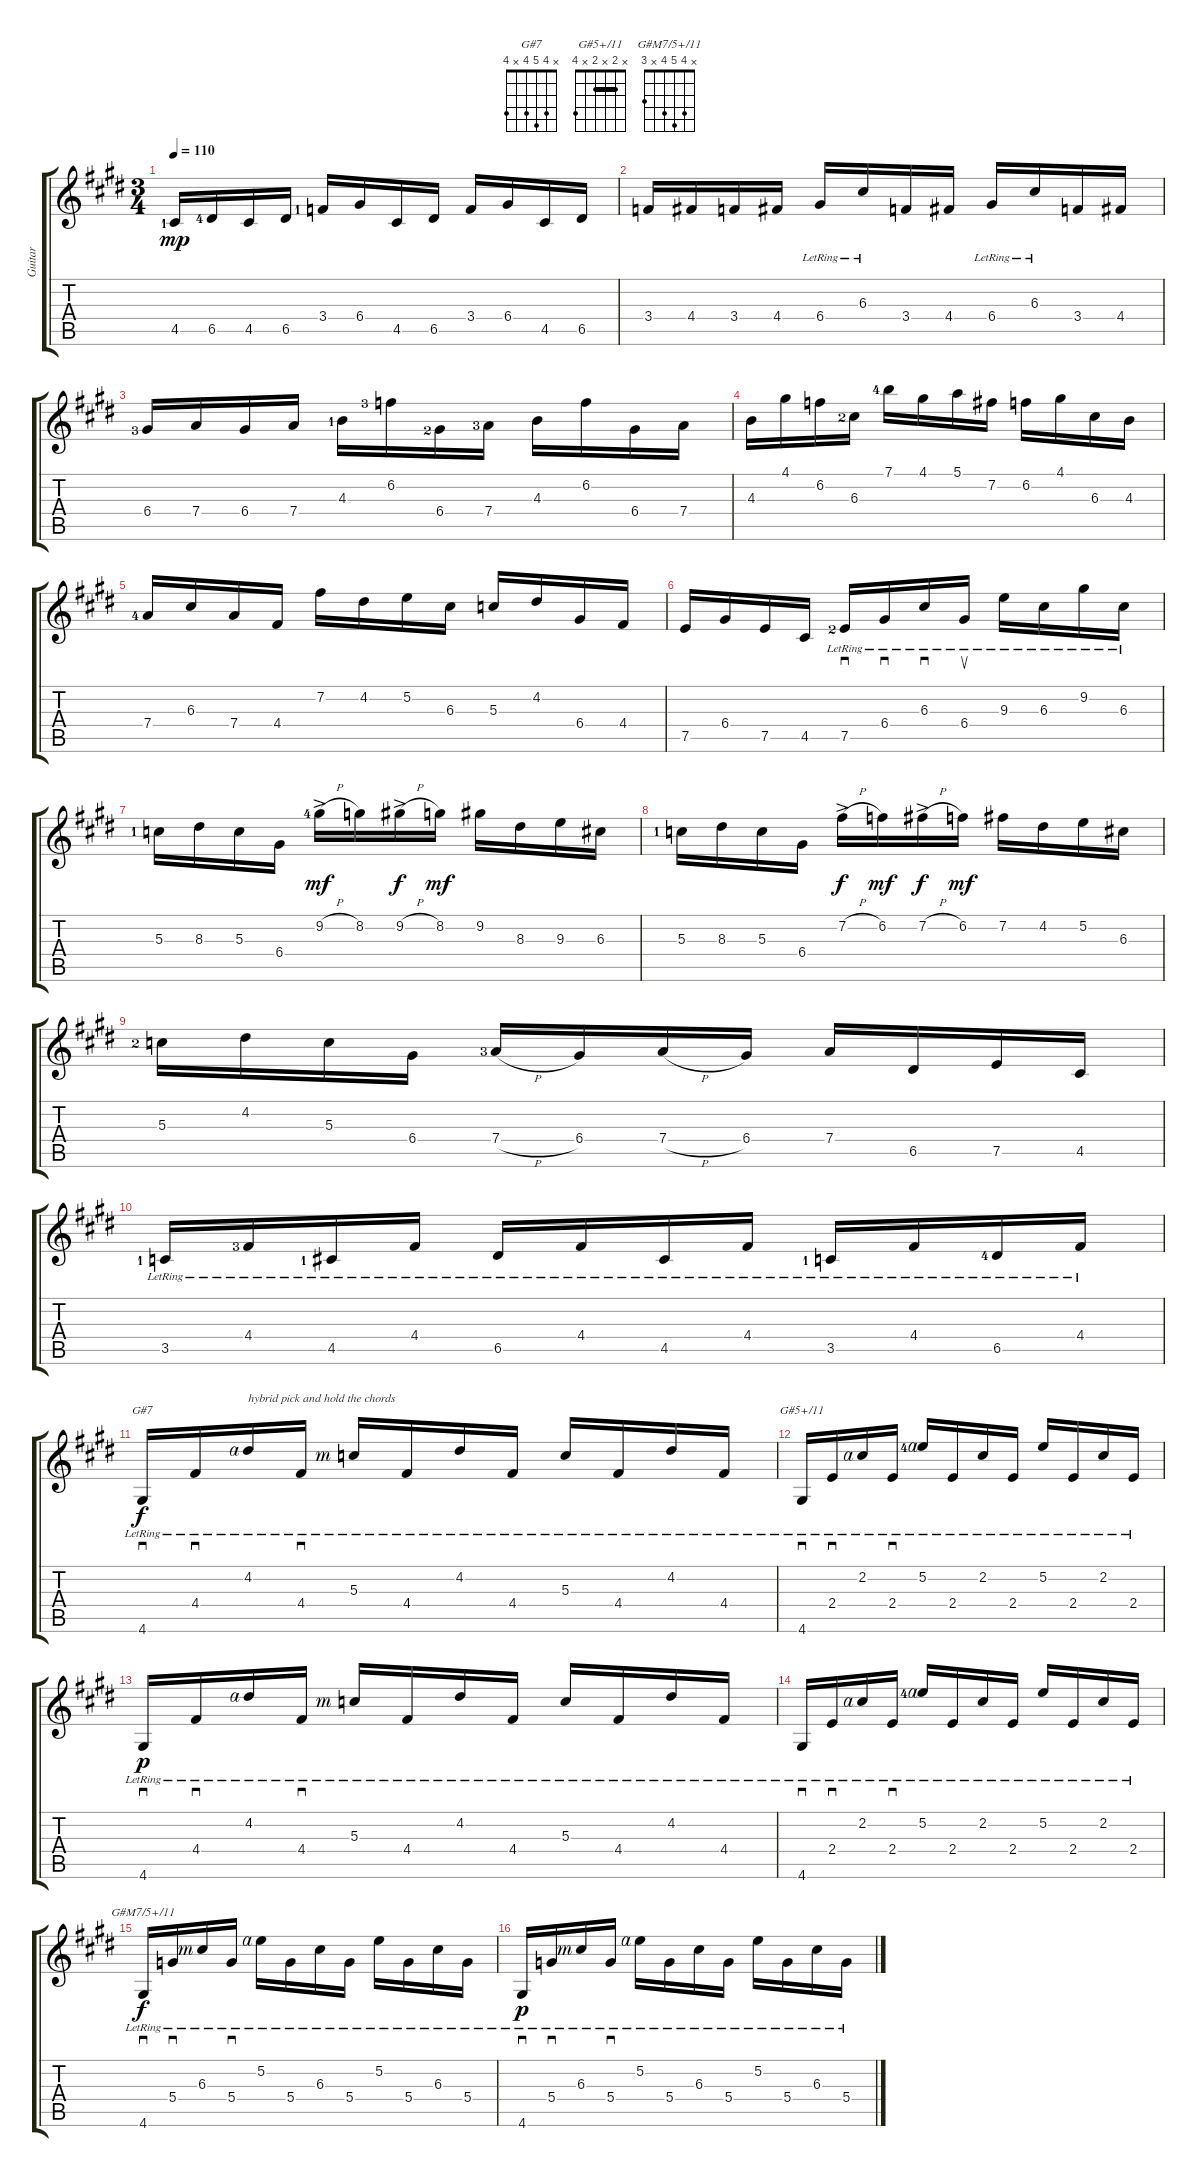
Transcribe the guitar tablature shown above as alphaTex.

\track ("Guitar" "Guitar") {instrument acousticguitarnylon}
\staff {score tabs}
\tuning (E4 B3 G3 D3 A2 E2) {hide}
\chord ("G#7" x 4 5 4 x 4)
\chord ("G#5+/11" x 2 x 2 x 4) {barre 2}
\chord ("G#M7/5+/11" x 4 5 4 x 3)
\ts (3 4)
\tempo 110
\clef g2
\ks e
4.5{lf 2}.16{dy mp} 6.5{lf 5}.16 4.5.16 6.5.16 3.4{lf 2}.16 6.4.16 4.5.16 6.5.16 3.4.16 6.4.16 4.5.16 6.5.16 |
3.4.16 4.4.16 3.4.16 4.4.16 6.4{lr}.16 6.3{lr}.16 3.4.16 4.4.16 6.4{lr}.16 6.3{lr}.16 3.4.16 4.4.16 |
6.4{lf 4}.16 7.4.16 6.4.16 7.4.16 4.3{lf 2}.16 6.2{lf 4}.16 6.4{lf 3}.16 7.4{lf 4}.16 4.3.16 6.2.16 6.4.16 7.4.16 |
4.3.16 4.1.16 6.2.16 6.3{lf 3}.16 7.1{lf 5}.16 4.1.16 5.1.16 7.2.16 6.2.16 4.1.16 6.3.16 4.3.16 |
7.4{lf 5}.16 6.3.16 7.4.16 4.4.16 7.2.16 4.2.16 5.2.16 6.3.16 5.3.16 4.2.16 6.4.16 4.4.16 |
7.5.16 6.4.16 7.5.16 4.5.16 7.5{lr lf 3}.16{sd} 6.4{lr}.16{sd} 6.3{lr}.16{sd} 6.4{lr}.16{su} 9.3{lr}.16 6.3{lr}.16 9.2{lr}.16 6.3{lr}.16 |
5.3{lf 2}.16 8.3.16 5.3.16 6.4.16 9.2{h ac lf 5}.16{dy mf} 8.2.16 9.2{h ac}.16{dy f} 8.2.16{dy mf} 9.2.16 8.3.16 9.3.16 6.3.16 |
5.3{lf 2}.16 8.3.16 5.3.16 6.4.16 7.2{h ac}.16{dy f} 6.2.16{dy mf} 7.2{h ac}.16{dy f} 6.2.16{dy mf} 7.2.16 4.2.16 5.2.16 6.3.16 |
5.3{lf 3}.16 4.2.16 5.3.16 6.4.16 7.4{h lf 4}.16 6.4.16 7.4{h}.16 6.4.16 7.4.16 6.5.16 7.5.16 4.5.16 |
3.5{lr lf 2}.16 4.4{lr lf 4}.16 4.5{lr lf 2}.16 4.4{lr}.16 6.5{lr}.16 4.4{lr}.16 4.5{lr}.16 4.4{lr}.16 3.5{lr lf 2}.16 4.4{lr}.16 6.5{lr lf 5}.16 4.4{lr}.16 |
4.6{lr}.16{sd ch "G#7" dy f} 4.4{lr}.16{sd} 4.2{lr rf 4}.16{txt "hybrid pick and hold the chords "} 4.4{lr}.16{sd} 5.3{lr rf 3}.16 4.4{lr}.16 4.2{lr}.16 4.4{lr}.16 5.3{lr}.16 4.4{lr}.16 4.2{lr}.16 4.4{lr}.16 |
4.6{lr}.16{sd ch "G#5+/11"} 2.4{lr}.16{sd} 2.2{lr rf 4}.16 2.4{lr}.16{sd} 5.2{lr lf 5 rf 4}.16 2.4{lr}.16 2.2{lr}.16 2.4{lr}.16 5.2{lr}.16 2.4{lr}.16 2.2{lr}.16 2.4{lr}.16 |
4.6{lr}.16{sd dy p} 4.4{lr}.16{sd} 4.2{lr rf 4}.16 4.4{lr}.16{sd} 5.3{lr rf 3}.16 4.4{lr}.16 4.2{lr}.16 4.4{lr}.16 5.3{lr}.16 4.4{lr}.16 4.2{lr}.16 4.4{lr}.16 |
4.6{lr}.16{sd} 2.4{lr}.16{sd} 2.2{lr rf 4}.16 2.4{lr}.16{sd} 5.2{lr lf 5 rf 4}.16 2.4{lr}.16 2.2{lr}.16 2.4{lr}.16 5.2{lr}.16 2.4{lr}.16 2.2{lr}.16 2.4{lr}.16 |
4.6{lr}.16{sd ch "G#M7/5+/11" dy f} 5.4{lr}.16{sd} 6.3{lr rf 3}.16 5.4{lr}.16{sd} 5.2{lr rf 4}.16 5.4{lr}.16 6.3{lr}.16 5.4{lr}.16 5.2{lr}.16 5.4{lr}.16 6.3{lr}.16 5.4{lr}.16 |
4.6{lr}.16{sd dy p} 5.4{lr}.16{sd} 6.3{lr rf 3}.16 5.4{lr}.16{sd} 5.2{lr rf 4}.16 5.4{lr}.16 6.3{lr}.16 5.4{lr}.16 5.2{lr}.16 5.4{lr}.16 6.3{lr}.16 5.4{lr}.16
